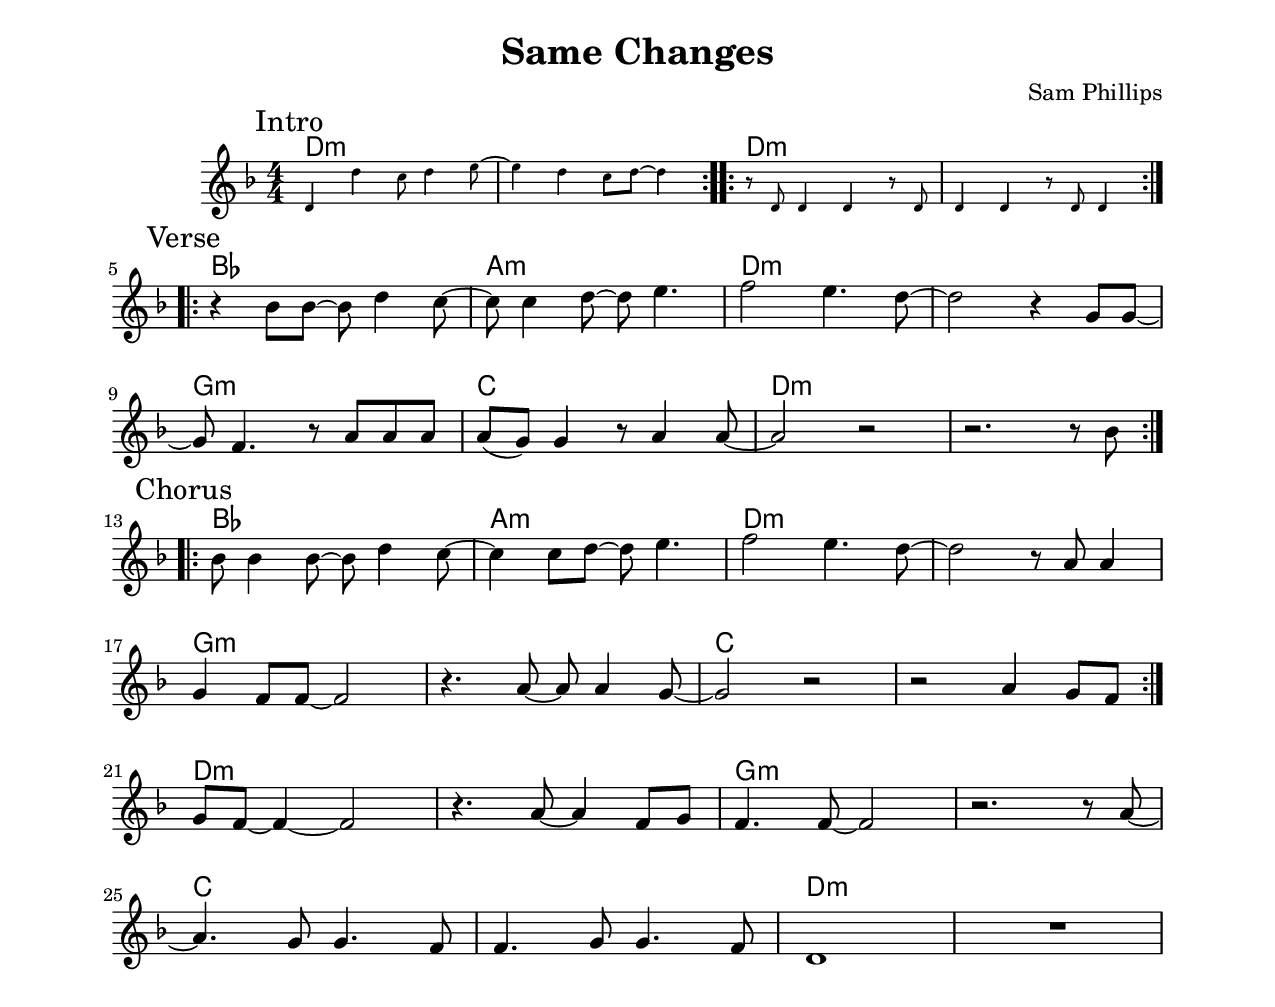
\version "2.23.80"

\include "settings.ily"
\include "style.ily"
intro = {
  \new CueVoice \relative c' {
    d4 d'4 c8 d4 e8~ |
    e4 d c8 d~ d4 |
  }
  \new CueVoice \relative c' {
    r8 d d4 d4 r8 d |
    d4 d r8 d d4 |
  }
}

verse = \relative c'' {
  r4 bf8 bf8~ bf d4 c8~ |
  c c4 d8~ d e4. |
  f2 e4. d8~ |
  d2 r4 g,8 g~ |

  g f4. r8 a a a |
  a( g) g4 r8 a4 a8~ |
  a2 r |
  r2. r8 bf |

  bf bf4 bf8~ bf d4 c8~ |
  c4 c8 d~ d e4. |
  f2 e4. d8~ |
  d2 r8 a a4 |

  g f8 f~ f2 |
  r4. a8~ a a4 g8~ |
  g2 r |
  r2 a4 g8 f |
}

chorus = \relative c'' {
  g f~ f4~ f2 |
  r4. a8~ a4 f8 g |
  f4. f8~ f2 |
  r2. r8 a~ |

  a4. g8 g4. f8 |
  f4. g8 g4. f8 |
  d1 |
  R1 |
}

melody = \new Voice \relative c' {
  \intro
  \verse
  \chorus
}

intro = \chordmode {
  \repeat unfold 2 {
    d1:m |
    s1 |
  }
}

verse_a = \chordmode {
  bf1 |
  a:m |
  d:m |
  s |
}

verse = \chordmode {
  \verse_a

  g:m |
  c |
  d:m |
  s |

  \verse_a

  g:m |
  s |
  c |
  s |
}

chorus = \chordmode {
  d1:m |
  s |
  g:m |
  s |

  c |
  s |
  d:m |
  s |
}

changes = \chords {
  \intro
  \verse
  \chorus
}

intro = {
  \mark "Intro"
  \repeat unfold 2 {
    \repeat volta 2 {
      s1 * 2 |
    }
  }
}

verse = {
  \mark "Verse"
  \repeat volta 2 {
    s1 * 8 |
  }
}

chorus = {
  \mark "Chorus"
  \repeat volta 2 {
    s1 * 8 |
  }
}

structure = {
  \key d \minor
  \time 4/4

  \intro
  \verse
  \chorus
}


\header {
  title = "Same Changes"
  composer = "Sam Phillips"
}

melody = \new Staff {
  <<
    \melody
    \structure
  >>
}

\layout {
  \context {
    \Score
    \consists #(set-bars-per-line '(4))
  }
}

\score {
  <<
    \numericTimeSignature
    \changes
    \melody
  >>
}
